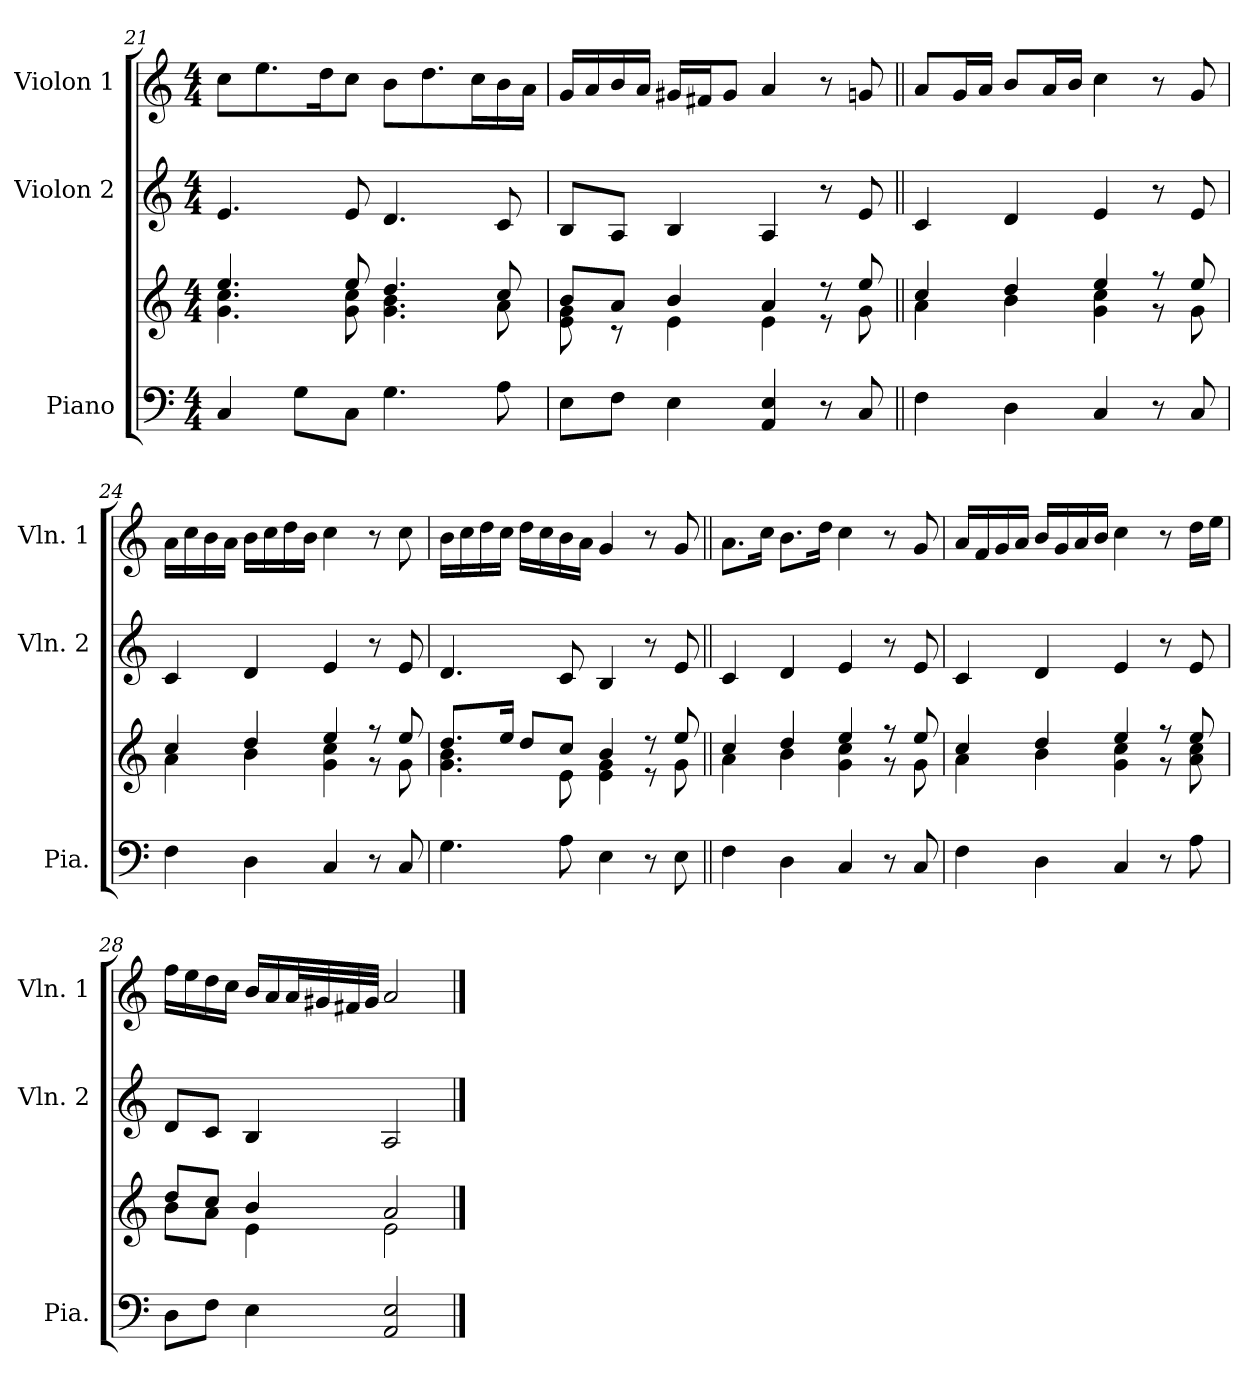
**kern	**kern	**kern	**kern
*part3	*part3	*part2	*part1
*staff4	*staff3	*staff2	*staff1
*I"Piano	*	*I"Violon 2	*I"Violon 1
*I'Pia.	*	*I'Vln. 2	*I'Vln. 1
*clefF4	*clefG2	*clefG2	*clefG2
*k[]	*k[]	*k[]	*k[]
*M4/4	*M4/4	*M4/4	*M4/4
=21	=21	=21	=21
*	*^	*	*
4C/	4.ee/	4.g\ 4.cc\	4.e/	8cc\L
.	.	.	.	8.ee\
8G\L	.	.	.	.
.	.	.	.	16dd\K
8C\J	8ee/	8g\ 8cc\	8e/	8cc\J
4.G\	4.dd/	4.g\ 4.b\	4.d/	8b\L
.	.	.	.	8.dd\
.	.	.	.	16cc\L
8A\	8cc/	8a\	8c/	16b\
.	.	.	.	16a\JJ
=22	=22	=22	=22	=22
8E\L	8b/L	8e\ 8g\	8B/L	16g/LL
.	.	.	.	16a/
8F\J	8a/J	8r	8A/J	16b/
.	.	.	.	16a/JJ
4E\	4b/	4e\	4B/	16g#X/LL
.	.	.	.	16f#X/J
.	.	.	.	8g#/J
4AA/ 4E/	4a/	4e\	4A/	4a/
8r	8r	8r	8r	8r
8C/	8ee/	8g\	8e/	8gn/
=23||	=23||	=23||	=23||	=23||
4F\	4cc/	4a\	4c/	8a/L
.	.	.	.	16g/L
.	.	.	.	16a/JJ
4D\	4dd/	4b\	4d/	8b/L
.	.	.	.	16a/L
.	.	.	.	16b/JJ
4C/	4ee/	4g\ 4cc\	4e/	4cc\
8r	8r	8r	8r	8r
8C/	8ee/	8g\	8e/	8g/
=24	=24	=24	=24	=24
4F\	4cc/	4a\	4c/	16a\LL
.	.	.	.	16cc\
.	.	.	.	16b\
.	.	.	.	16a\JJ
4D\	4dd/	4b\	4d/	16b\LL
.	.	.	.	16cc\
.	.	.	.	16dd\
.	.	.	.	16b\JJ
4C/	4ee/	4g\ 4cc\	4e/	4cc\
8r	8r	8r	8r	8r
8C/	8ee/	8g\	8e/	8cc\
=25	=25	=25	=25	=25
4.G\	8.dd/L	4.g\ 4.b\	4.d/	16b\LL
.	.	.	.	16cc\
.	.	.	.	16dd\
.	16ee/Jk	.	.	16cc\JJ
.	8dd/L	.	.	16dd\LL
.	.	.	.	16cc\
8A\	8cc/J	8e\	8c/	16b\
.	.	.	.	16a\JJ
4E\	4b/	4e\ 4g\	4B/	4g/
8r	8r	8r	8r	8r
8E\	8ee/	8g\	8e/	8g/
=26||	=26||	=26||	=26||	=26||
4F\	4cc/	4a\	4c/	8.a\L
.	.	.	.	16cc\Jk
4D\	4dd/	4b\	4d/	8.b\L
.	.	.	.	16dd\Jk
4C/	4ee/	4g\ 4cc\	4e/	4cc\
8r	8r	8r	8r	8r
8C/	8ee/	8g\	8e/	8g/
=27	=27	=27	=27	=27
4F\	4cc/	4a\	4c/	16a/LL
.	.	.	.	16f/
.	.	.	.	16g/
.	.	.	.	16a/JJ
4D\	4dd/	4b\	4d/	16b/LL
.	.	.	.	16g/
.	.	.	.	16a/
.	.	.	.	16b/JJ
4C/	4ee/	4g\ 4cc\	4e/	4cc\
8r	8r	8r	8r	8r
8A\	8ee/	8a\ 8cc\	8e/	16dd\LL
.	.	.	.	16ee\JJ
=28	=28	=28	=28	=28
8D\L	8dd/L	8b\L	8d/L	16ff\LL
.	.	.	.	16ee\
8F\J	8cc/J	8a\J	8c/J	16dd\
.	.	.	.	16cc\JJ
4E\	4b/	4e\	4B/	16b/LL
.	.	.	.	16a/
.	.	.	.	32a/L
.	.	.	.	32g#X/
.	.	.	.	32f#X/
.	.	.	.	32g#/JJJ
2AA/ 2E/	2a/	2e\	2A/	2a/
*	*v	*v	*	*
==	==	==	==
*-	*-	*-	*-
